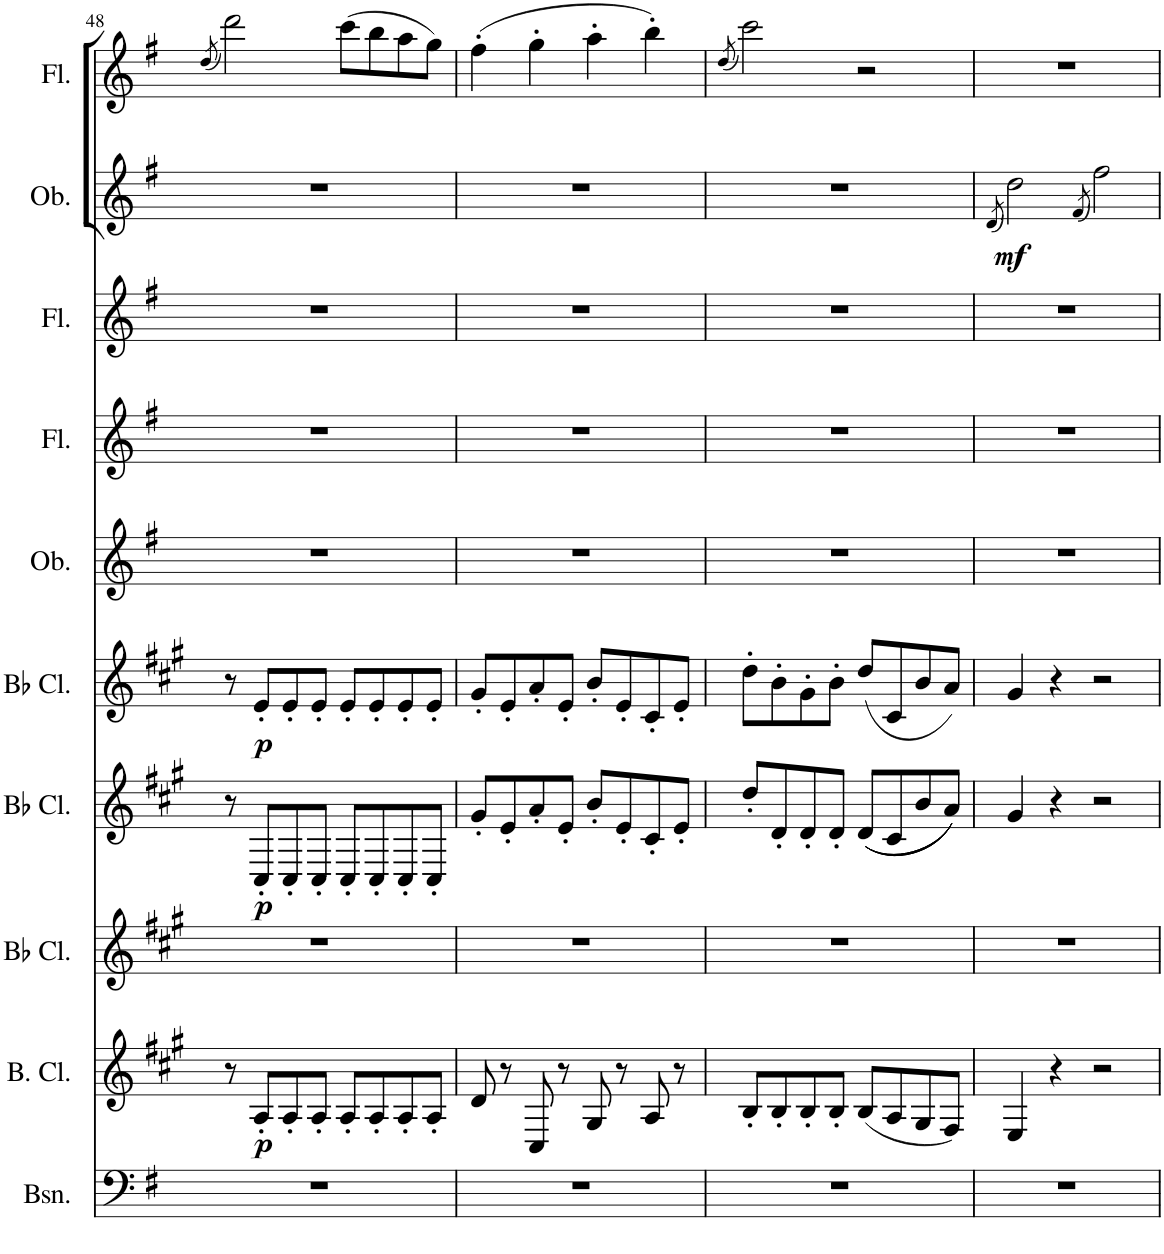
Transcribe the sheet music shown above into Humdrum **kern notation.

**kern	**kern	**dynam	**kern	**kern	**dynam	**kern	**dynam	**kern	**kern	**kern	**kern	**dynam	**kern
*part10	*part9	*part9	*part8	*part7	*part7	*part6	*part6	*part5	*part4	*part3	*part2	*part2	*part1
*staff10	*staff9	*staff9	*staff8	*staff7	*staff7	*staff6	*staff6	*staff5	*staff4	*staff3	*staff2	*staff2	*staff1
*I"Bassoon	*I"Bass Clarinet	*	*I"Bb Clarinet	*I"Bb Clarinet	*	*I"Bb Clarinet	*	*I"Oboe	*I"Flute	*I"Flute	*I"Oboe	*	*I"Flute
*I'Bsn.	*I'B. Cl.	*	*I'Bb Cl.	*I'Bb Cl.	*	*I'Bb Cl.	*	*I'Ob.	*I'Fl.	*I'Fl.	*I'Ob.	*	*I'Fl.
!!LO:PB:g=z
*clefF4	*clefG2	*	*clefG2	*clefG2	*	*clefG2	*	*clefG2	*clefG2	*clefG2	*clefG2	*	*clefG2
*	*Trd8c14	*	*Trd1c2	*Trd1c2	*	*Trd1c2	*	*	*	*	*	*	*
*k[f#]	*k[f#c#g#]	*	*k[f#c#g#]	*k[f#c#g#]	*	*k[f#c#g#]	*	*k[f#]	*k[f#]	*k[f#]	*k[f#]	*	*k[f#]
*M4/4	*M4/4	*	*M4/4	*M4/4	*	*M4/4	*	*M4/4	*M4/4	*M4/4	*M4/4	*	*M4/4
=48	=48	=48	=48	=48	=48	=48	=48	=48	=48	=48	=48	=48	=48
.	.	.	.	.	.	.	.	.	.	.	.	.	(8qdd/
1r	8r	.	1r	8r	.	8r	.	1r	1r	1r	1r	.	2ddd\)
!	!	!LO:DY:b	!	!	!LO:DY:b	!	!LO:DY:b	!	!	!	!	!	!
.	8A'/L	p	.	8C#'/L	p	8e'/L	p	.	.	.	.	.	.
.	8A'/	.	.	8C#'/	.	8e'/	.	.	.	.	.	.	.
.	8A'/J	.	.	8C#'/J	.	8e'/J	.	.	.	.	.	.	.
.	8A'/L	.	.	8C#'/L	.	8e'/L	.	.	.	.	.	.	(8ccc\L
.	8A'/	.	.	8C#'/	.	8e'/	.	.	.	.	.	.	8bb\
.	8A'/	.	.	8C#'/	.	8e'/	.	.	.	.	.	.	8aa\
.	8A'/J	.	.	8C#'/J	.	8e'/J	.	.	.	.	.	.	8gg\J)
=49	=49	=49	=49	=49	=49	=49	=49	=49	=49	=49	=49	=49	=49
1r	8d/	.	1r	8g#'/L	.	8g#'/L	.	1r	1r	1r	1r	.	(4ff#'\
.	8r	.	.	8e'/	.	8e'/	.	.	.	.	.	.	.
.	8C#/	.	.	8a'/	.	8a'/	.	.	.	.	.	.	4gg'\
.	8r	.	.	8e'/J	.	8e'/J	.	.	.	.	.	.	.
.	8G#/	.	.	8b'/L	.	8b'/L	.	.	.	.	.	.	4aa'\
.	8r	.	.	8e'/	.	8e'/	.	.	.	.	.	.	.
.	8A/	.	.	8c#'/	.	8c#'/	.	.	.	.	.	.	4bb'\)
.	8r	.	.	8e'/J	.	8e'/J	.	.	.	.	.	.	.
=50	=50	=50	=50	=50	=50	=50	=50	=50	=50	=50	=50	=50	=50
.	.	.	.	.	.	.	.	.	.	.	.	.	(8qdd/
1r	8B'/L	.	1r	8dd'/L	.	8dd'\L	.	1r	1r	1r	1r	.	2ccc\)
.	8B'/	.	.	8d'/	.	8b'\	.	.	.	.	.	.	.
.	8B'/	.	.	8d'/	.	8g#'\	.	.	.	.	.	.	.
.	8B'/J	.	.	8d'/J	.	8b'\J	.	.	.	.	.	.	.
.	(8B/L	.	.	(((8d/L	.	(8dd/L	.	.	.	.	.	.	2r
.	8A/	.	.	8c#/	.	8c#/	.	.	.	.	.	.	.
.	8G#/	.	.	8b/	.	8b/	.	.	.	.	.	.	.
.	8F#/J)	.	.	8a/J)))	.	8a/J)	.	.	.	.	.	.	.
=51	=51	=51	=51	=51	=51	=51	=51	=51	=51	=51	=51	=51	=51
.	.	.	.	.	.	.	.	.	.	.	(8qd/	.	.
!	!	!	!	!	!	!	!	!	!	!	!	!LO:DY:b	!
1r	4E/	.	1r	4g#/	.	4g#/	.	1r	1r	1r	2dd\)	mf	1r
.	4r	.	.	4r	.	4r	.	.	.	.	.	.	.
.	.	.	.	.	.	.	.	.	.	.	(8qf#/	.	.
.	2r	.	.	2r	.	2r	.	.	.	.	2ff#\)	.	.
=	=	=	=	=	=	=	=	=	=	=	=	=	=
*-	*-	*-	*-	*-	*-	*-	*-	*-	*-	*-	*-	*-	*-
